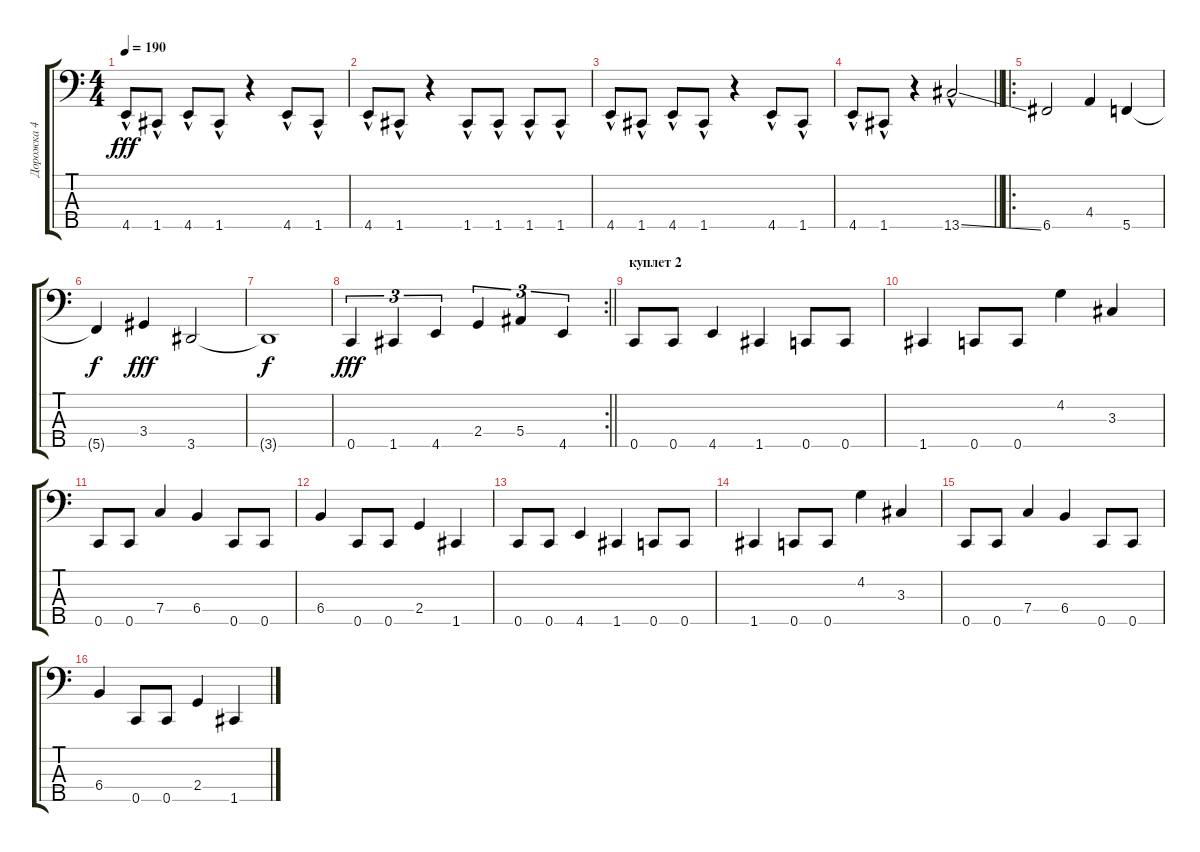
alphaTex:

\track ("Дорожка 4" "Дорожка 4") {instrument electricbasspick}
\staff {score tabs}
\tuning (Ab2 Eb2 Bb1 F1 C1) {hide}
\ts (4 4)
\tempo 190
\clef f4
\ks c
4.5{hac}.8{dy fff} 1.5{hac}.8 4.5{hac}.8 1.5{hac}.8 r.4 4.5{hac}.8 1.5{hac}.8 |
4.5{hac}.8 1.5{hac}.8 r.4 1.5{hac}.8 1.5{hac}.8 1.5{hac}.8 1.5{hac}.8 |
4.5{hac}.8 1.5{hac}.8 4.5{hac}.8 1.5{hac}.8 r.4 4.5{hac}.8 1.5{hac}.8 |
\barLineRight lightlight
4.5{hac}.8 1.5{hac}.8 r.4 13.5{ss hac}.2 |
\ro
6.5.2 4.4.4 5.5.4 |
5.5{t}.4{dy f} 3.4.4{dy fff} 3.5.2 |
3.5{t}.1{dy f} |
\rc 2
\barLineRight lightlight
0.5.4{tu (3 2) dy fff} 1.5.4{tu (3 2)} 4.5.4{tu (3 2)} 2.4.4{tu (3 2)} 5.4.4{tu (3 2)} 4.5.4{tu (3 2)} |
\section ("" "куплет 2")
0.5.8 0.5.8 4.5.4 1.5.4 0.5.8 0.5.8 |
1.5.4 0.5.8 0.5.8 4.2.4 3.3.4 |
0.5.8 0.5.8 7.4.4 6.4.4 0.5.8 0.5.8 |
6.4.4 0.5.8 0.5.8 2.4.4 1.5.4 |
0.5.8 0.5.8 4.5.4 1.5.4 0.5.8 0.5.8 |
1.5.4 0.5.8 0.5.8 4.2.4 3.3.4 |
0.5.8 0.5.8 7.4.4 6.4.4 0.5.8 0.5.8 |
6.4.4 0.5.8 0.5.8 2.4.4 1.5.4
